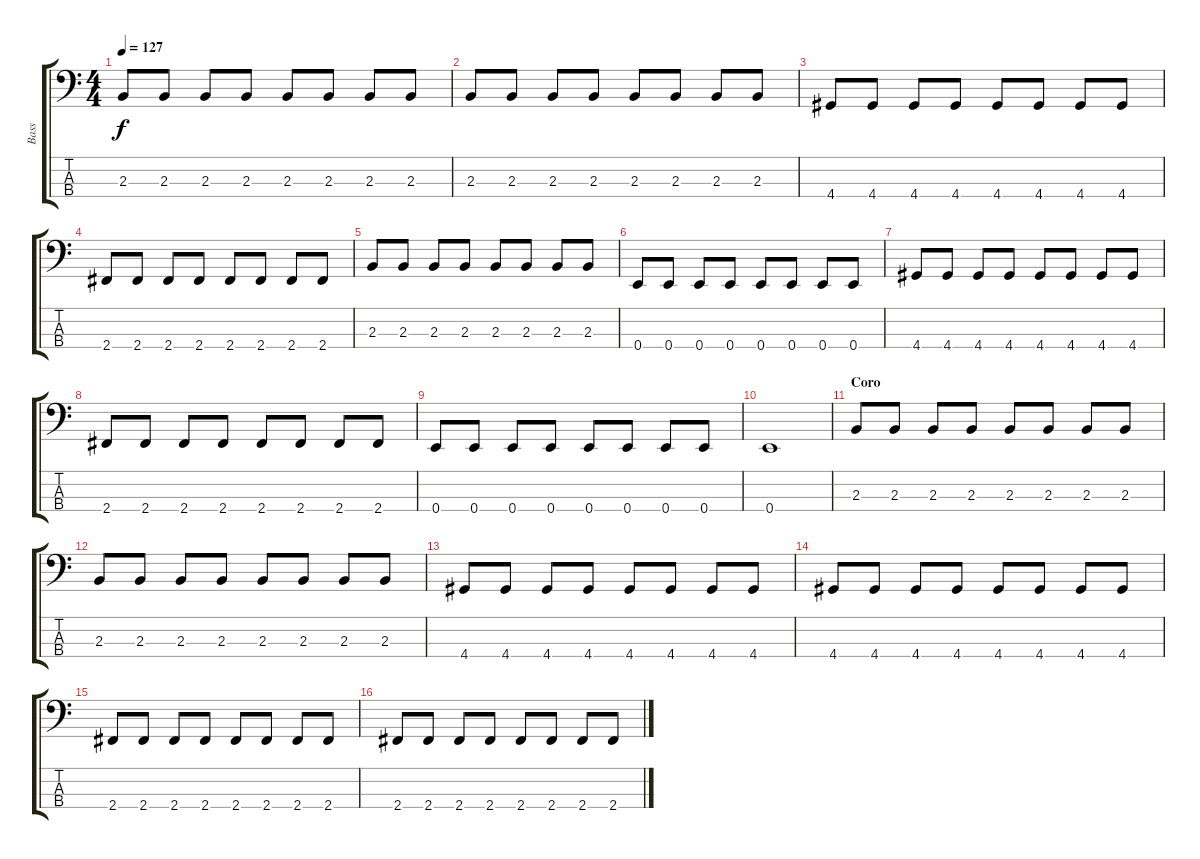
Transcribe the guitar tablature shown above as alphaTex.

\track ("Bass" "Bass") {instrument electricbasspick}
\staff {score tabs}
\tuning (G2 D2 A1 E1) {hide}
\ts (4 4)
\tempo 127
\clef f4
\ks c
2.3.8{dy f} 2.3.8 2.3.8 2.3.8 2.3.8 2.3.8 2.3.8 2.3.8 |
2.3.8 2.3.8 2.3.8 2.3.8 2.3.8 2.3.8 2.3.8 2.3.8 |
4.4.8 4.4.8 4.4.8 4.4.8 4.4.8 4.4.8 4.4.8 4.4.8 |
2.4.8 2.4.8 2.4.8 2.4.8 2.4.8 2.4.8 2.4.8 2.4.8 |
2.3.8 2.3.8 2.3.8 2.3.8 2.3.8 2.3.8 2.3.8 2.3.8 |
0.4.8 0.4.8 0.4.8 0.4.8 0.4.8 0.4.8 0.4.8 0.4.8 |
4.4.8 4.4.8 4.4.8 4.4.8 4.4.8 4.4.8 4.4.8 4.4.8 |
2.4.8 2.4.8 2.4.8 2.4.8 2.4.8 2.4.8 2.4.8 2.4.8 |
0.4.8 0.4.8 0.4.8 0.4.8 0.4.8 0.4.8 0.4.8 0.4.8 |
0.4.1 |
\section ("" "Coro")
2.3.8 2.3.8 2.3.8 2.3.8 2.3.8 2.3.8 2.3.8 2.3.8 |
2.3.8 2.3.8 2.3.8 2.3.8 2.3.8 2.3.8 2.3.8 2.3.8 |
4.4.8 4.4.8 4.4.8 4.4.8 4.4.8 4.4.8 4.4.8 4.4.8 |
4.4.8 4.4.8 4.4.8 4.4.8 4.4.8 4.4.8 4.4.8 4.4.8 |
2.4.8 2.4.8 2.4.8 2.4.8 2.4.8 2.4.8 2.4.8 2.4.8 |
2.4.8 2.4.8 2.4.8 2.4.8 2.4.8 2.4.8 2.4.8 2.4.8
